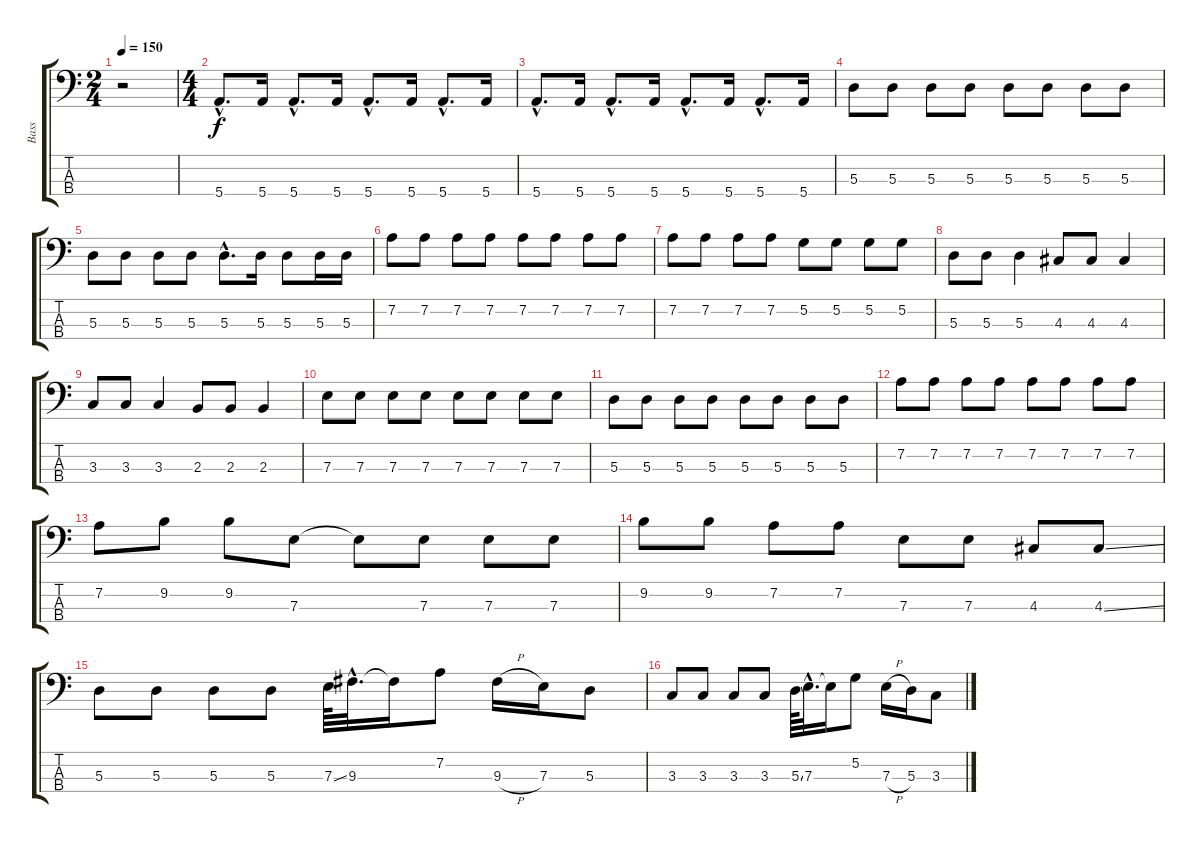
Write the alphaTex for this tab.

\track ("Bass" "Bass") {instrument electricbassfinger}
\staff {score tabs}
\tuning (G2 D2 A1 E1) {hide}
\ts (2 4)
\tempo 150
\clef f4
\ks c
r.2{dy f} |
\ts (4 4)
5.4{hac}.8{d} 5.4.16 5.4{hac}.8{d} 5.4.16 5.4{hac}.8{d} 5.4.16 5.4{hac}.8{d} 5.4.16 |
5.4{hac}.8{d} 5.4.16 5.4{hac}.8{d} 5.4.16 5.4{hac}.8{d} 5.4.16 5.4{hac}.8{d} 5.4.16 |
5.3.8 5.3.8 5.3.8 5.3.8 5.3.8 5.3.8 5.3.8 5.3.8 |
5.3.8 5.3.8 5.3.8 5.3.8 5.3{hac}.8{d} 5.3.16 5.3.8 5.3.16 5.3.16 |
7.2.8 7.2.8 7.2.8 7.2.8 7.2.8 7.2.8 7.2.8 7.2.8 |
7.2.8 7.2.8 7.2.8 7.2.8 5.2.8 5.2.8 5.2.8 5.2.8 |
5.3.8 5.3.8 5.3.4 4.3.8 4.3.8 4.3.4 |
3.3.8 3.3.8 3.3.4 2.3.8 2.3.8 2.3.4 |
7.3.8 7.3.8 7.3.8 7.3.8 7.3.8 7.3.8 7.3.8 7.3.8 |
5.3.8 5.3.8 5.3.8 5.3.8 5.3.8 5.3.8 5.3.8 5.3.8 |
7.2.8 7.2.8 7.2.8 7.2.8 7.2.8 7.2.8 7.2.8 7.2.8 |
7.2.8 9.2.8 9.2.8 7.3.8 7.3{t}.8 7.3.8 7.3.8 7.3.8 |
9.2.8 9.2.8 7.2.8 7.2.8 7.3.8 7.3.8 4.3.8 4.3{ss}.8 |
5.3.8 5.3.8 5.3.8 5.3.8 7.3{ss}.64 9.3{hac}.32{d} 9.3{t}.16 7.2.8 9.3{h}.16 7.3.16 5.3.8 |
3.3.8 3.3.8 3.3.8 3.3.8 5.3{ss}.64 7.3{hac}.32{d} 7.3{t}.16 5.2.8 7.3{h}.16 5.3.16 3.3.8
